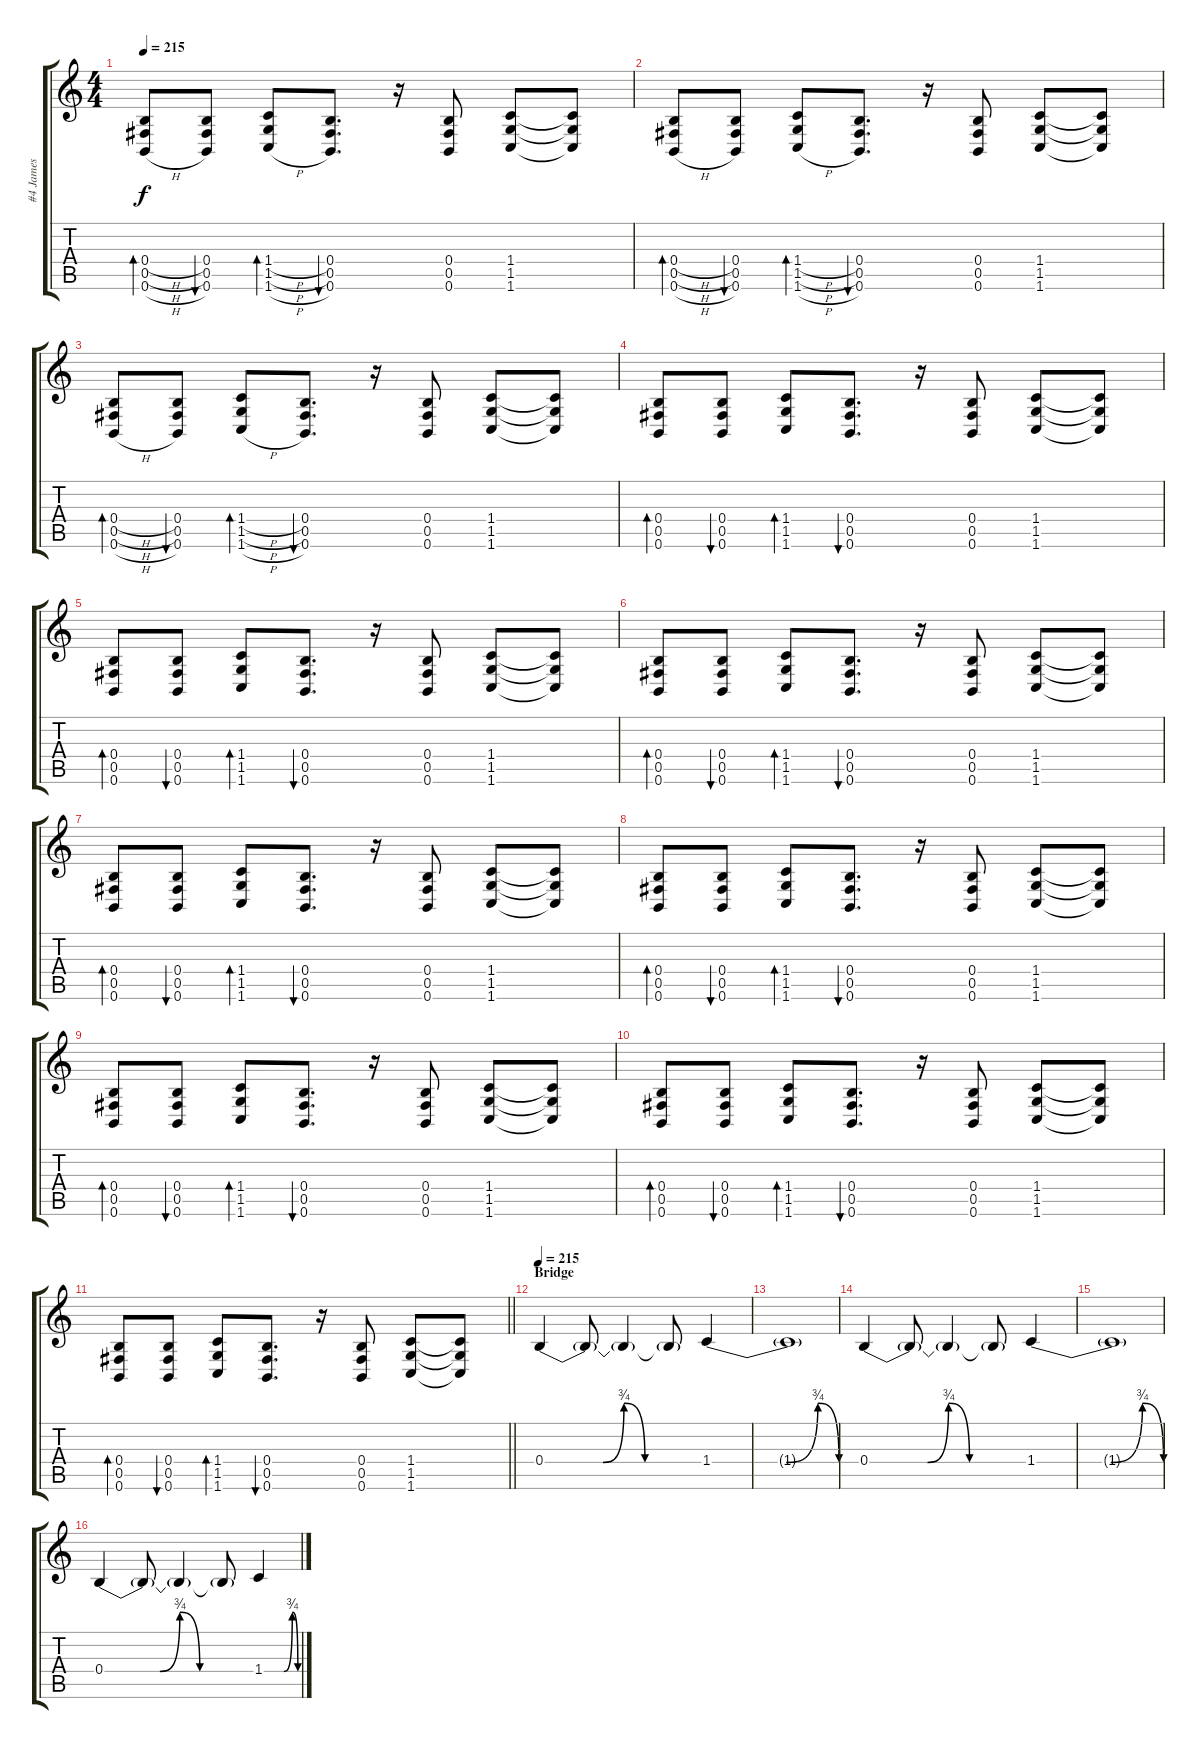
\track ("#4 James" "#4 James") {instrument overdrivenguitar}
\staff {score tabs}
\tuning (E4 B3 G3 B2 Gb2 B1) {hide}
\ts (4 4)
\tempo 215
\clef g2
\ks c
(0.4{h} 0.5{h} 0.6{h}).8{bd 120 dy f} (0.4 0.5 0.6).8{bu 120} (1.4{h} 1.5{h} 1.6{h}).8{bd 120} (0.4 0.5 0.6).8{d bu 120} r.16 (0.4 0.5 0.6).8 (1.4 1.5 1.6).8 (1.4{t} 1.5{t} 1.6{t}).8 |
(0.4{h} 0.5{h} 0.6{h}).8{bd 120} (0.4 0.5 0.6).8{bu 120} (1.4{h} 1.5{h} 1.6{h}).8{bd 120} (0.4 0.5 0.6).8{d bu 120} r.16 (0.4 0.5 0.6).8 (1.4 1.5 1.6).8 (1.4{t} 1.5{t} 1.6{t}).8 |
(0.4{h} 0.5{h} 0.6{h}).8{bd 120} (0.4 0.5 0.6).8{bu 120} (1.4{h} 1.5{h} 1.6{h}).8{bd 120} (0.4 0.5 0.6).8{d bu 120} r.16 (0.4 0.5 0.6).8 (1.4 1.5 1.6).8 (1.4{t} 1.5{t} 1.6{t}).8 |
(0.4 0.5 0.6).8{bd 120} (0.4 0.5 0.6).8{bu 120} (1.4 1.5 1.6).8{bd 120} (0.4 0.5 0.6).8{d bu 120} r.16 (0.4 0.5 0.6).8 (1.4 1.5 1.6).8 (1.4{t} 1.5{t} 1.6{t}).8 |
(0.4 0.5 0.6).8{bd 120} (0.4 0.5 0.6).8{bu 120} (1.4 1.5 1.6).8{bd 120} (0.4 0.5 0.6).8{d bu 120} r.16 (0.4 0.5 0.6).8 (1.4 1.5 1.6).8 (1.4{t} 1.5{t} 1.6{t}).8 |
(0.4 0.5 0.6).8{bd 120} (0.4 0.5 0.6).8{bu 120} (1.4 1.5 1.6).8{bd 120} (0.4 0.5 0.6).8{d bu 120} r.16 (0.4 0.5 0.6).8 (1.4 1.5 1.6).8 (1.4{t} 1.5{t} 1.6{t}).8 |
(0.4 0.5 0.6).8{bd 120} (0.4 0.5 0.6).8{bu 120} (1.4 1.5 1.6).8{bd 120} (0.4 0.5 0.6).8{d bu 120} r.16 (0.4 0.5 0.6).8 (1.4 1.5 1.6).8 (1.4{t} 1.5{t} 1.6{t}).8 |
(0.4 0.5 0.6).8{bd 120} (0.4 0.5 0.6).8{bu 120} (1.4 1.5 1.6).8{bd 120} (0.4 0.5 0.6).8{d bu 120} r.16 (0.4 0.5 0.6).8 (1.4 1.5 1.6).8 (1.4{t} 1.5{t} 1.6{t}).8 |
(0.4 0.5 0.6).8{bd 120} (0.4 0.5 0.6).8{bu 120} (1.4 1.5 1.6).8{bd 120} (0.4 0.5 0.6).8{d bu 120} r.16 (0.4 0.5 0.6).8 (1.4 1.5 1.6).8 (1.4{t} 1.5{t} 1.6{t}).8 |
(0.4 0.5 0.6).8{bd 120} (0.4 0.5 0.6).8{bu 120} (1.4 1.5 1.6).8{bd 120} (0.4 0.5 0.6).8{d bu 120} r.16 (0.4 0.5 0.6).8 (1.4 1.5 1.6).8 (1.4{t} 1.5{t} 1.6{t}).8 |
\barLineRight lightlight
(0.4 0.5 0.6).8{bd 120} (0.4 0.5 0.6).8{bu 120} (1.4 1.5 1.6).8{bd 120} (0.4 0.5 0.6).8{d bu 120} r.16 (0.4 0.5 0.6).8 (1.4 1.5 1.6).8 (1.4{t} 1.5{t} 1.6{t}).8 |
\section ("" "Bridge")
\tempo 215
0.4{be (custom 0 0 22 0 30 3 38 0 60 0)}.4 0.4{t}.8 0.4{t}.4 0.4{t}.8 1.4{be (custom 0 0 15 0 35 0 50 3 60 0)}.4 |
1.4{t}.1 |
0.4{be (custom 0 0 22 0 30 3 38 0 60 0)}.4 0.4{t}.8 0.4{t}.4 0.4{t}.8 1.4{be (custom 0 0 15 0 35 0 50 3 60 0)}.4 |
1.4{t}.1 |
0.4{be (custom 0 0 22 0 30 3 38 0 60 0)}.4 0.4{t}.8 0.4{t}.4 0.4{t}.8 1.4{be (custom 0 0 15 0 35 0 50 3 60 0)}.4
